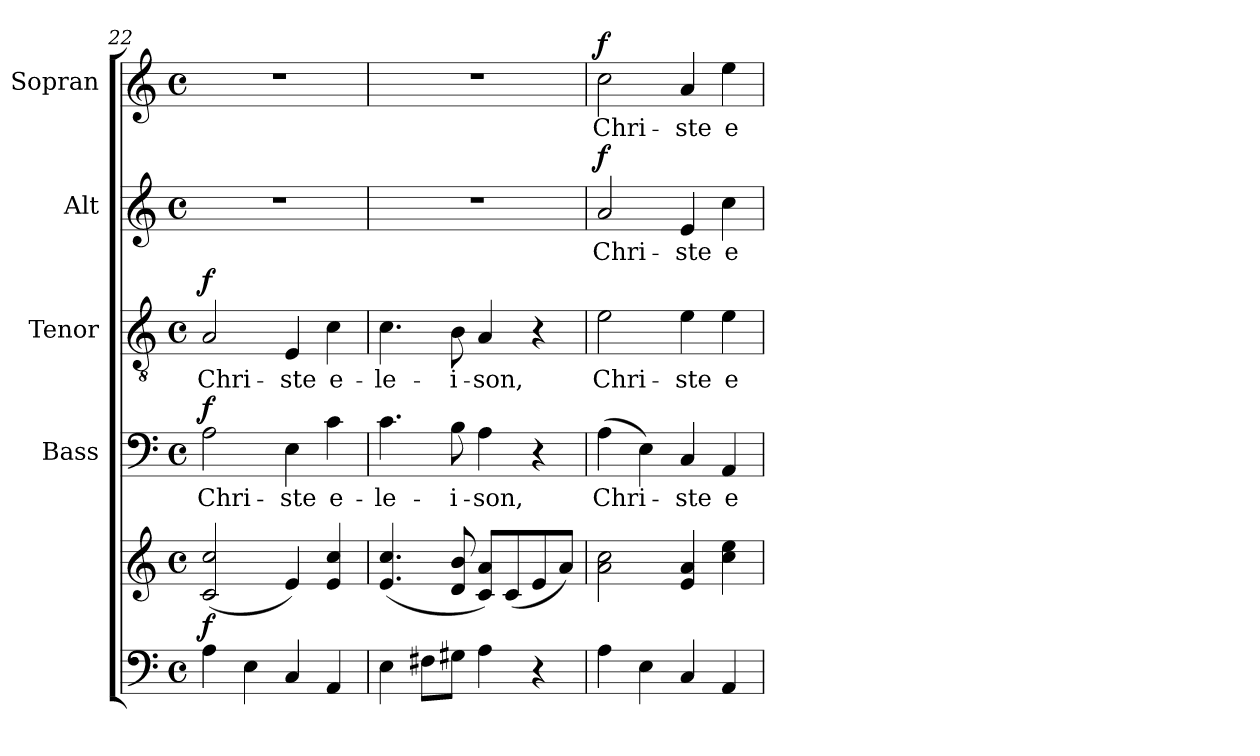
**kern	**kern	**dynam	**kern	**text	**dynam	**kern	**text	**dynam	**kern	**text	**dynam	**kern	**text	**dynam
*part5	*part5	*part5	*part4	*part4	*part4	*part3	*part3	*part3	*part2	*part2	*part2	*part1	*part1	*part1
*staff6	*staff5	*staff5/6	*staff4	*staff4	*staff4	*staff3	*staff3	*staff3	*staff2	*staff2	*staff2	*staff1	*staff1	*staff1
*	*	*	*I"Bass	*	*	*I"Tenor	*	*	*I"Alt	*	*	*I"Sopran	*	*
*	*	*	*I'B.	*	*	*I'T.	*	*	*I'A.	*	*	*I'S.	*	*
!!LO:LB:g=z
*clefF4	*clefG2	*	*clefF4	*	*	*clefGv2	*	*	*clefG2	*	*	*clefG2	*	*
*k[]	*k[]	*	*k[]	*	*	*k[]	*	*	*k[]	*	*	*k[]	*	*
*C:	*C:	*	*C:	*	*	*C:	*	*	*C:	*	*	*C:	*	*
*M4/4	*M4/4	*	*M4/4	*	*	*M4/4	*	*	*M4/4	*	*	*M4/4	*	*
*met(c)	*met(c)	*	*met(c)	*	*	*met(c)	*	*	*met(c)	*	*	*met(c)	*	*
=22	=22	=22	=22	=22	=22	=22	=22	=22	=22	=22	=22	=22	=22	=22
!	!	!LO:DY:b	!	!LO:LY:b	!LO:DY:a	!	!LO:LY:b	!LO:DY:a	!	!	!	!	!	!
4A\	(<2c/ 2cc/	f	2A\	Chri-	f	2A/	Chri-	f	1r	.	.	1r	.	.
4E\	.	.	.	.	.	.	.	.	.	.	.	.	.	.
!	!	!	!	!LO:LY:b	!	!	!LO:LY:b	!	!	!	!	!	!	!
4C/	4e/)	.	4E\	-ste	.	4E/	-ste	.	.	.	.	.	.	.
!	!	!	!	!LO:LY:b	!	!	!LO:LY:b	!	!	!	!	!	!	!
4AA/	4e/ 4cc/	.	4c\	e-	.	4c\	e-	.	.	.	.	.	.	.
=23	=23	=23	=23	=23	=23	=23	=23	=23	=23	=23	=23	=23	=23	=23
!	!	!	!	!LO:LY:b	!	!	!LO:LY:b	!	!	!	!	!	!	!
4E\	(<4.e/ 4.cc/	.	4.c\	-le-	.	4.c\	-le-	.	1r	.	.	1r	.	.
8F#X\L	.	.	.	.	.	.	.	.	.	.	.	.	.	.
!	!	!	!	!LO:LY:b	!	!	!LO:LY:b	!	!	!	!	!	!	!
8G#X\J	8d/ 8b/	.	8B\	-i-	.	8B\	-i-	.	.	.	.	.	.	.
!	!	!	!	!LO:LY:b	!	!	!LO:LY:b	!	!	!	!	!	!	!
4A\	8c/ 8a/L)	.	4A\	-son,	.	4A/	-son,	.	.	.	.	.	.	.
.	(<8c/	.	.	.	.	.	.	.	.	.	.	.	.	.
4r	8e/	.	4r	.	.	4r	.	.	.	.	.	.	.	.
.	8a/J)	.	.	.	.	.	.	.	.	.	.	.	.	.
=24	=24	=24	=24	=24	=24	=24	=24	=24	=24	=24	=24	=24	=24	=24
!	!	!	!	!LO:LY:b	!	!	!LO:LY:b	!	!	!LO:LY:b	!LO:DY:a	!	!LO:LY:b	!LO:DY:a
4A\	2a\ 2cc\	.	(>4A\	Chri-	.	2e\	Chri-	.	2a/	Chri-	f	2cc\	Chri-	f
4E\	.	.	4E\)	.	.	.	.	.	.	.	.	.	.	.
!	!	!	!	!LO:LY:b	!	!	!LO:LY:b	!	!	!LO:LY:b	!	!	!LO:LY:b	!
4C/	4e/ 4a/	.	4C/	-ste	.	4e\	-ste	.	4e/	-ste	.	4a/	-ste	.
!	!	!	!	!LO:LY:b	!	!	!LO:LY:b	!	!	!LO:LY:b	!	!	!LO:LY:b	!
4AA/	4cc\ 4ee\	.	4AA/	e-	.	4e\	e-	.	4cc\	e-	.	4ee\	e-	.
=	=	=	=	=	=	=	=	=	=	=	=	=	=	=
*-	*-	*-	*-	*-	*-	*-	*-	*-	*-	*-	*-	*-	*-	*-
